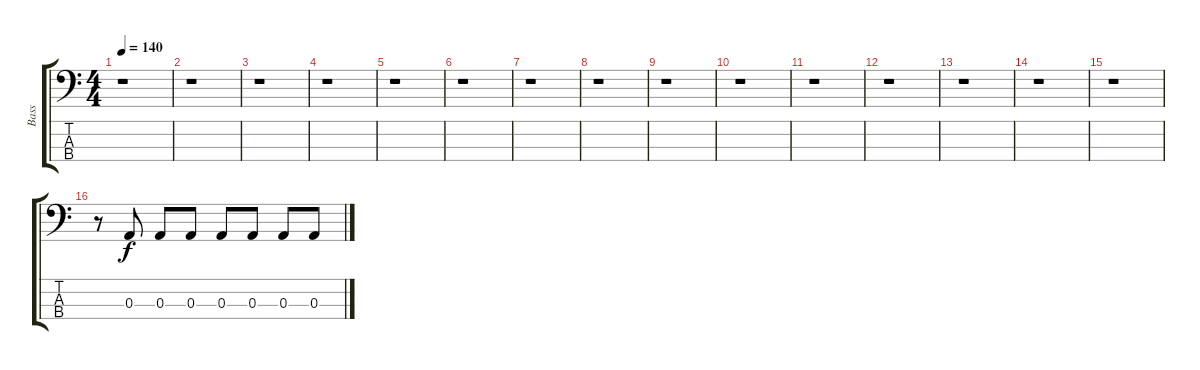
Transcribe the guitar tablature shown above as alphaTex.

\track ("Bass" "Bass") {instrument fretlessbass}
\staff {score tabs}
\tuning (G2 D2 A1 E1) {hide}
\ts (4 4)
\tempo 140
\clef f4
\ks c
r.1{dy f instrument fretlessbass} |
r.1 |
r.1 |
r.1 |
r.1 |
r.1 |
r.1 |
r.1 |
r.1 |
r.1 |
r.1 |
r.1 |
r.1 |
r.1 |
r.1 |
r.8 0.3.8 0.3.8 0.3.8 0.3.8 0.3.8 0.3.8 0.3.8
